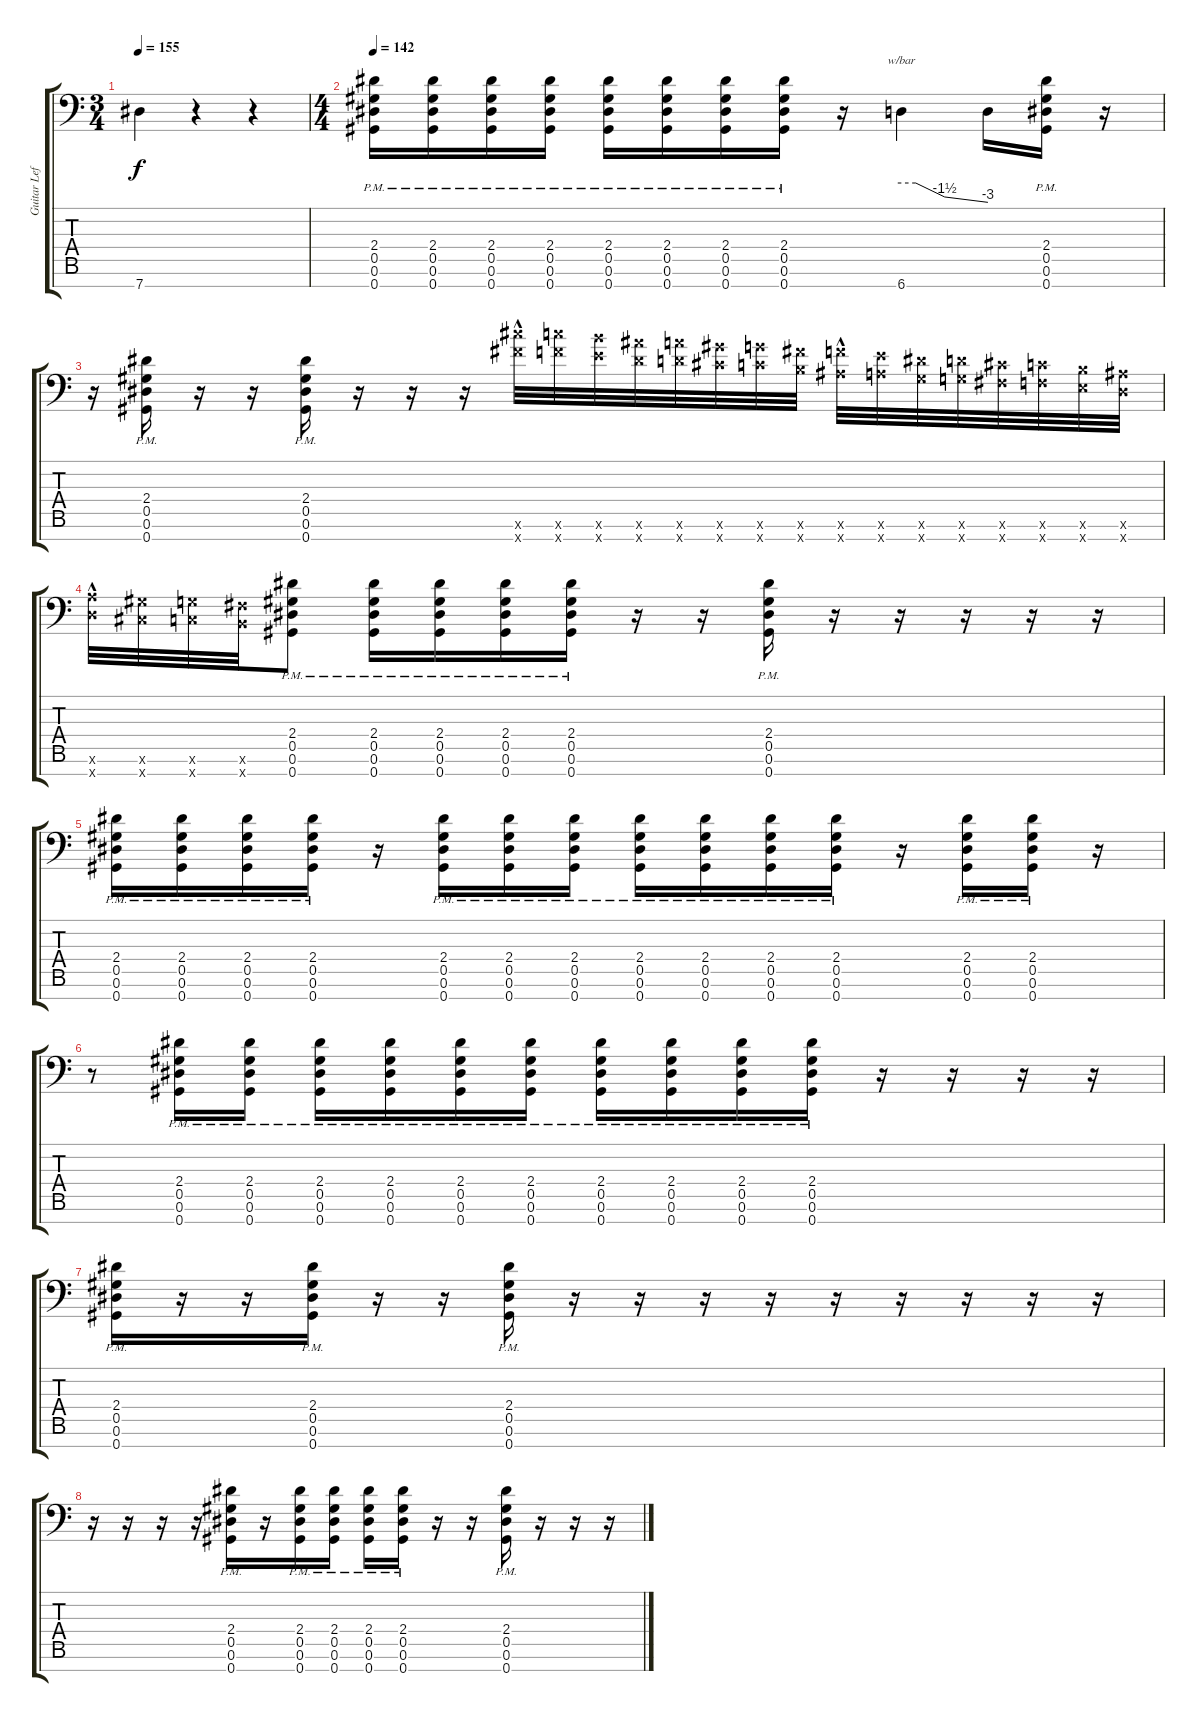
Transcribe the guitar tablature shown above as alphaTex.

\track ("Guitar Left" "Guitar Lef") {instrument distortionguitar}
\staff {score tabs}
\tuning (Eb4 Bb3 Gb3 Db3 Ab2 Eb2 Ab1) {hide}
\ts (3 4)
\tempo 155
\clef f4
\ks c
7.7{t}.4{dy f} r.4 r.4 |
\ts (4 4)
\tempo 142
(2.4{pm} 0.5{pm} 0.6{pm} 0.7{pm}).16 (2.4{pm} 0.5{pm} 0.6{pm} 0.7{pm}).16 (2.4{pm} 0.5{pm} 0.6{pm} 0.7{pm}).16 (2.4{pm} 0.5{pm} 0.6{pm} 0.7{pm}).16 (2.4{pm} 0.5{pm} 0.6{pm} 0.7{pm}).16 (2.4{pm} 0.5{pm} 0.6{pm} 0.7{pm}).16 (2.4{pm} 0.5{pm} 0.6{pm} 0.7{pm}).16 (2.4{pm} 0.5{pm} 0.6{pm} 0.7{pm}).16 r.16 6.7.4{tbe (custom default 0 0 10 0 30 -6 60 -12)} 6.7{t}.16 (2.4{pm} 0.5{pm} 0.6{pm} 0.7{pm}).16 r.16 |
r.16 (2.4{pm} 0.5{pm} 0.6{pm} 0.7{pm}).16 r.16 r.16 (2.4{pm} 0.5{pm} 0.6{pm} 0.7{pm}).16 r.16 r.16 r.16 (22.6{hac x} 22.7{hac x}).32 (21.6{x} 21.7{x}).32 (20.6{x} 20.7{x}).32 (19.6{x} 19.7{x}).32 (18.6{x} 18.7{x}).32 (17.6{x} 17.7{x}).32 (16.6{x} 16.7{x}).32 (15.6{x} 15.7{x}).32 (14.6{hac x} 14.7{hac x}).32 (13.6{x} 13.7{x}).32 (12.6{x} 12.7{x}).32 (11.6{x} 11.7{x}).32 (10.6{x} 10.7{x}).32 (9.6{x} 9.7{x}).32 (8.6{x} 8.7{x}).32 (7.6{x} 7.7{x}).32 |
(6.6{hac x} 6.7{hac x}).32 (5.6{x} 5.7{x}).32 (4.6{x} 4.7{x}).32 (3.6{x} 3.7{x}).32 (2.4{pm} 0.5{pm} 0.6{pm} 0.7{pm}).8 (2.4{pm} 0.5{pm} 0.6{pm} 0.7{pm}).16 (2.4{pm} 0.5{pm} 0.6{pm} 0.7{pm}).16 (2.4{pm} 0.5{pm} 0.6{pm} 0.7{pm}).16 (2.4{pm} 0.5{pm} 0.6{pm} 0.7{pm}).16 r.16 r.16 (2.4{pm} 0.5{pm} 0.6{pm} 0.7{pm}).16 r.16 r.16 r.16 r.16 r.16 |
(2.4{pm} 0.5{pm} 0.6{pm} 0.7{pm}).16 (2.4{pm} 0.5{pm} 0.6{pm} 0.7{pm}).16 (2.4{pm} 0.5{pm} 0.6{pm} 0.7{pm}).16 (2.4{pm} 0.5{pm} 0.6{pm} 0.7{pm}).16 r.16 (2.4{pm} 0.5{pm} 0.6{pm} 0.7{pm}).16 (2.4{pm} 0.5{pm} 0.6{pm} 0.7{pm}).16 (2.4{pm} 0.5{pm} 0.6{pm} 0.7{pm}).16 (2.4{pm} 0.5{pm} 0.6{pm} 0.7{pm}).16 (2.4{pm} 0.5{pm} 0.6{pm} 0.7{pm}).16 (2.4{pm} 0.5{pm} 0.6{pm} 0.7{pm}).16 (2.4{pm} 0.5{pm} 0.6{pm} 0.7{pm}).16 r.16 (2.4{pm} 0.5{pm} 0.6{pm} 0.7{pm}).16 (2.4{pm} 0.5{pm} 0.6{pm} 0.7{pm}).16 r.16 |
r.8 (2.4{pm} 0.5{pm} 0.6{pm} 0.7{pm}).16 (2.4{pm} 0.5{pm} 0.6{pm} 0.7{pm}).16 (2.4{pm} 0.5{pm} 0.6{pm} 0.7{pm}).16 (2.4{pm} 0.5{pm} 0.6{pm} 0.7{pm}).16 (2.4{pm} 0.5{pm} 0.6{pm} 0.7{pm}).16 (2.4{pm} 0.5{pm} 0.6{pm} 0.7{pm}).16 (2.4{pm} 0.5{pm} 0.6{pm} 0.7{pm}).16 (2.4{pm} 0.5{pm} 0.6{pm} 0.7{pm}).16 (2.4{pm} 0.5{pm} 0.6{pm} 0.7{pm}).16 (2.4{pm} 0.5{pm} 0.6{pm} 0.7{pm}).16 r.16 r.16 r.16 r.16 |
(2.4{pm} 0.5{pm} 0.6{pm} 0.7{pm}).16 r.16 r.16 (2.4{pm} 0.5{pm} 0.6{pm} 0.7{pm}).16 r.16 r.16 (2.4{pm} 0.5{pm} 0.6{pm} 0.7{pm}).16 r.16 r.16 r.16 r.16 r.16 r.16 r.16 r.16 r.16 |
r.16 r.16 r.16 r.16 (2.4{pm} 0.5{pm} 0.6{pm} 0.7{pm}).16 r.16 (2.4{pm} 0.5{pm} 0.6{pm} 0.7{pm}).16 (2.4{pm} 0.5{pm} 0.6{pm} 0.7{pm}).16 (2.4{pm} 0.5{pm} 0.6{pm} 0.7{pm}).16 (2.4{pm} 0.5{pm} 0.6{pm} 0.7{pm}).16 r.16 r.16 (2.4{pm} 0.5{pm} 0.6{pm} 0.7{pm}).16 r.16 r.16 r.16
